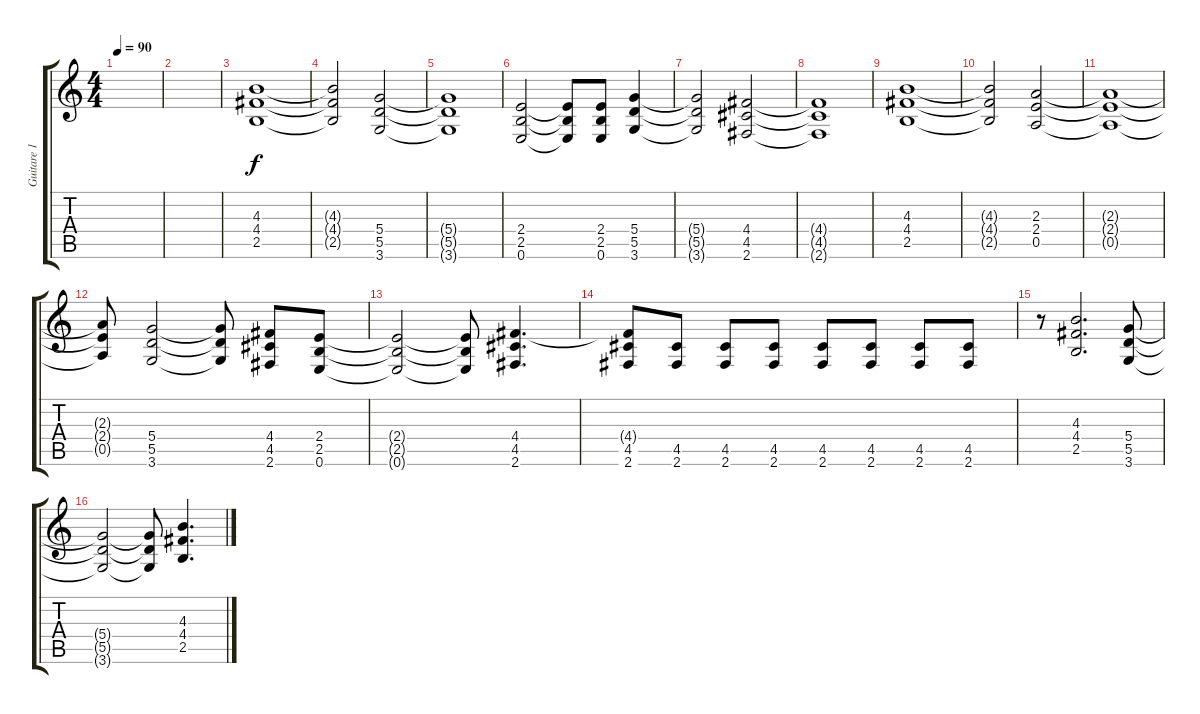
\track ("Guitare 1" "Guitare 1") {instrument distortionguitar}
\staff {score tabs}
\tuning (E4 B3 G3 D3 A2 E2) {hide}
\ts (4 4)
\tempo 90
\clef g2
\ks c
|
|
(4.3 4.4 2.5).1 |
(4.3{t} 4.4{t} 2.5{t}).2 (5.4 5.5 3.6).2 |
(5.4{t} 5.5{t} 3.6{t}).1 |
(2.4 2.5 0.6).2 (2.4{t} 2.5{t} 0.6{t}).8 (2.4 2.5 0.6).8 (5.4 5.5 3.6).4 |
(5.4{t} 5.5{t} 3.6{t}).2 (4.4 4.5 2.6).2 |
(4.4{t} 4.5{t} 2.6{t}).1 |
(4.3 4.4 2.5).1 |
(4.3{t} 4.4{t} 2.5{t}).2 (2.3 2.4 0.5).2 |
(2.3{t} 2.4{t} 0.5{t}).1 |
(2.3{t} 2.4{t} 0.5{t}).8 (5.4 5.5 3.6).2 (5.4{t} 5.5{t} 3.6{t}).8 (4.4 4.5 2.6).8 (2.4 2.5 0.6).8 |
(2.4{t} 2.5{t} 0.6{t}).2 (2.4{t} 2.5{t} 0.6{t}).8 (4.4 4.5 2.6).4{d} |
(4.4{t} 4.5 2.6).8 (4.5 2.6).8 (4.5 2.6).8 (4.5 2.6).8 (4.5 2.6).8 (4.5 2.6).8 (4.5 2.6).8 (4.5 2.6).8 |
r.8 (4.3 4.4 2.5).2{d} (5.4 5.5 3.6).8 |
(5.4{t} 5.5{t} 3.6{t}).2 (5.4{t} 5.5{t} 3.6{t}).8 (4.3 4.4 2.5).4{d}
